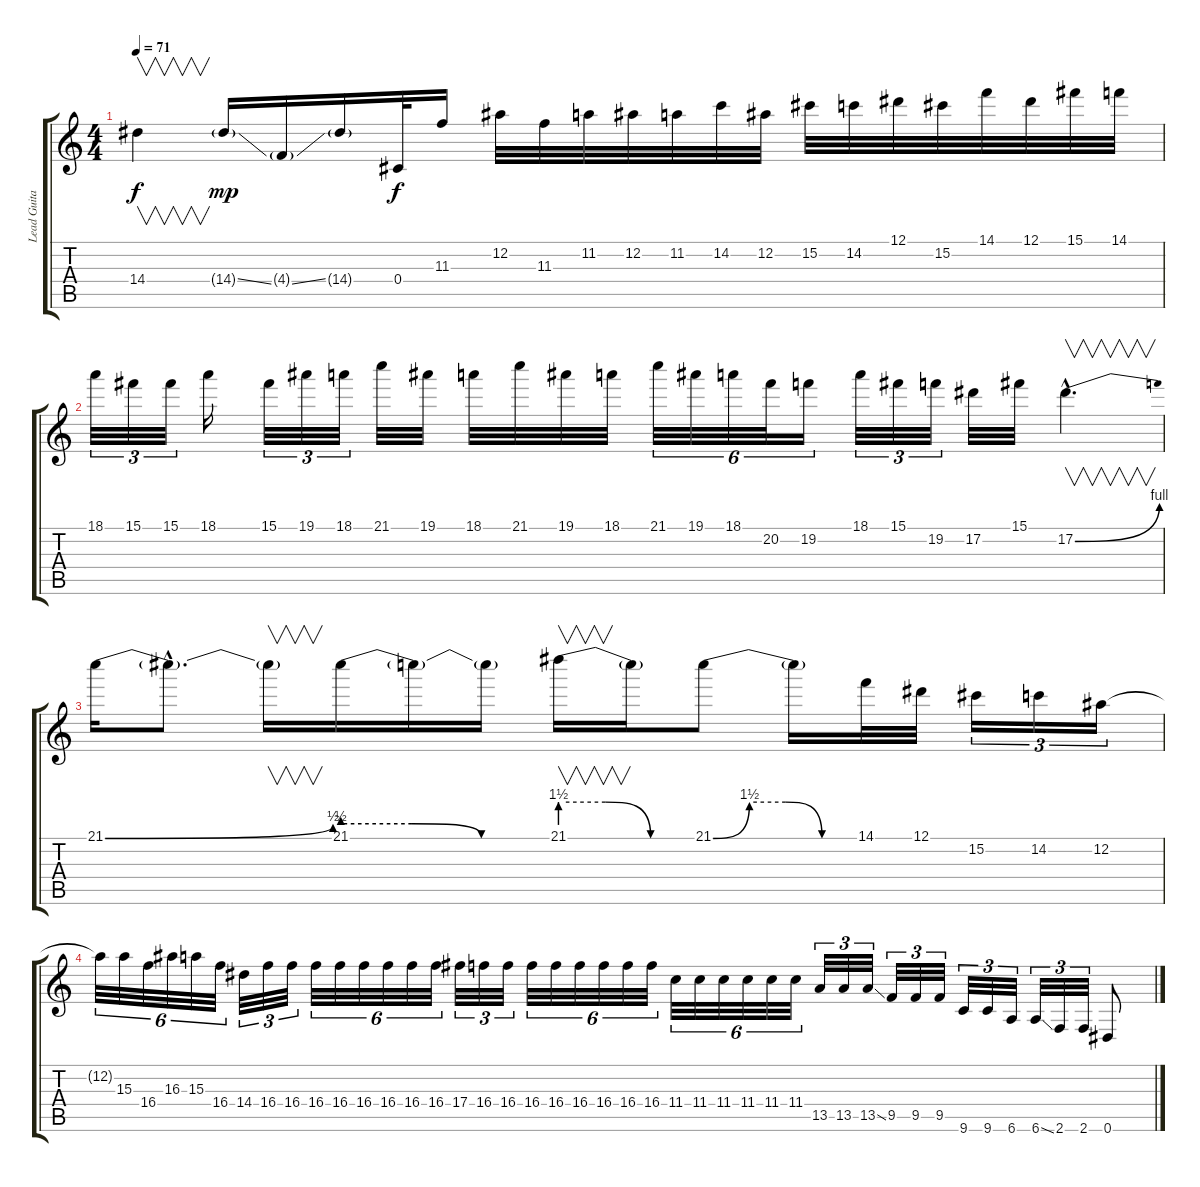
\track ("Lead Guitar 1" "Lead Guita") {instrument overdrivenguitar}
\staff {score tabs}
\tuning (Eb4 Bb3 Gb3 Db3 Ab2 Eb2) {hide}
\ts (4 4)
\tempo 71
\clef g2
\ks c
14.4{t}.4{v dy f} 14.4{ss g}.16{dy mp} 4.4{ss g}.16 14.4{g}.16 0.4.32{dy f} 11.3.16 12.2.32 11.3.32 11.2.32 12.2.32 11.2.32 14.2.32 12.2.32 15.2.32 14.2.32 12.1.32 15.2.32 14.1.32 12.1.32 15.1.32 14.1.32 |
18.1.32{tu (3 2)} 15.1.32{tu (3 2)} 15.1.32{tu (3 2)} 18.1.16 15.1.32{tu (3 2)} 19.1.32{tu (3 2)} 18.1.32{tu (3 2)} 21.1.32 19.1.32 18.1.32 21.1.32 19.1.32 18.1.32 21.1.32{tu (6 4)} 19.1.32{tu (6 4)} 18.1.32{tu (6 4)} 20.2.32{tu (6 4)} 19.2.16{tu (6 4)} 18.1.32{tu (3 2)} 15.1.32{tu (3 2)} 19.2.32{tu (3 2)} 17.2.32 15.1.32 17.2{be (bend 0 0 60 4) hac}.4{v d} |
21.1{be (bend 0 0 60 2)}.16 21.1{hac t}.8{d} 21.1{t}.16{v} 21.1{be (custom 0 2 20 2 40 0 60 0)}.16 21.1{t}.16 21.1{t}.16 21.1{be (custom 0 6 20 6 40 0 60 0)}.16{v} 21.1{t}.16 21.1{be (custom 0 0 15 6 30 6 45 0 60 0)}.8 21.1{t}.16 14.1.32 12.1.32 15.2.16{tu (3 2)} 14.2.16{tu (3 2)} 12.2.16{tu (3 2)} |
12.2{t}.32{tu (6 4)} 15.3.32{tu (6 4)} 16.4.32{tu (6 4)} 16.3.32{tu (6 4)} 15.3.32{tu (6 4)} 16.4.32{tu (6 4)} 14.4.32{tu (3 2)} 16.4.32{tu (3 2)} 16.4.32{tu (3 2)} 16.4.32{tu (6 4)} 16.4.32{tu (6 4)} 16.4.32{tu (6 4)} 16.4.32{tu (6 4)} 16.4.32{tu (6 4)} 16.4.32{tu (6 4)} 17.4.32{tu (3 2)} 16.4.32{tu (3 2)} 16.4.32{tu (3 2)} 16.4.32{tu (6 4)} 16.4.32{tu (6 4)} 16.4.32{tu (6 4)} 16.4.32{tu (6 4)} 16.4.32{tu (6 4)} 16.4.32{tu (6 4)} 11.4.32{tu (6 4)} 11.4.32{tu (6 4)} 11.4.32{tu (6 4)} 11.4.32{tu (6 4)} 11.4.32{tu (6 4)} 11.4.32{tu (6 4)} 13.5.32{tu (3 2)} 13.5.32{tu (3 2)} 13.5{ss}.32{tu (3 2)} 9.5.32{tu (3 2)} 9.5.32{tu (3 2)} 9.5.32{tu (3 2)} 9.6.32{tu (3 2)} 9.6.32{tu (3 2)} 6.6.32{tu (3 2)} 6.6{ss}.32{tu (3 2)} 2.6.32{tu (3 2)} 2.6.32{tu (3 2)} 0.6.8
